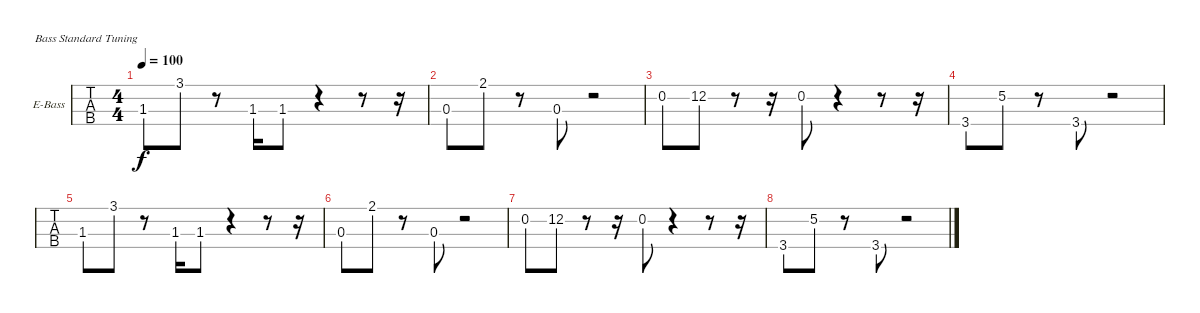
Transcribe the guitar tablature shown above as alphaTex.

\bracketExtendMode groupsimilarinstruments
\firstSystemTrackNameOrientation horizontal
\otherSystemsTrackNameOrientation horizontal
\track ("Bajo" "E-Bass") {instrument electricbassfinger}
\staff {tabs}
\tuning (G2 D2 A1 E1)
\ts (4 4)
\tempo 100
\clef f4
\ks c
1.3.8{dy f} 3.1.8 r.8 1.3.16 1.3{st}.8 r.4 r.8 r.16 |
0.3.8 2.1.8 r.8 0.3.8 r.2 |
0.2.8 12.2{st}.8 r.8 r.16 0.2.8 r.4 r.8 r.16 |
3.4.8 5.2{st}.8 r.8 3.4.8 r.2 |
1.3.8 3.1.8 r.8 1.3.16 1.3{st}.8 r.4 r.8 r.16 |
0.3.8 2.1.8 r.8 0.3.8 r.2 |
0.2.8 12.2{st}.8 r.8 r.16 0.2.8 r.4 r.8 r.16 |
3.4.8 5.2{st}.8 r.8 3.4.8 r.2
